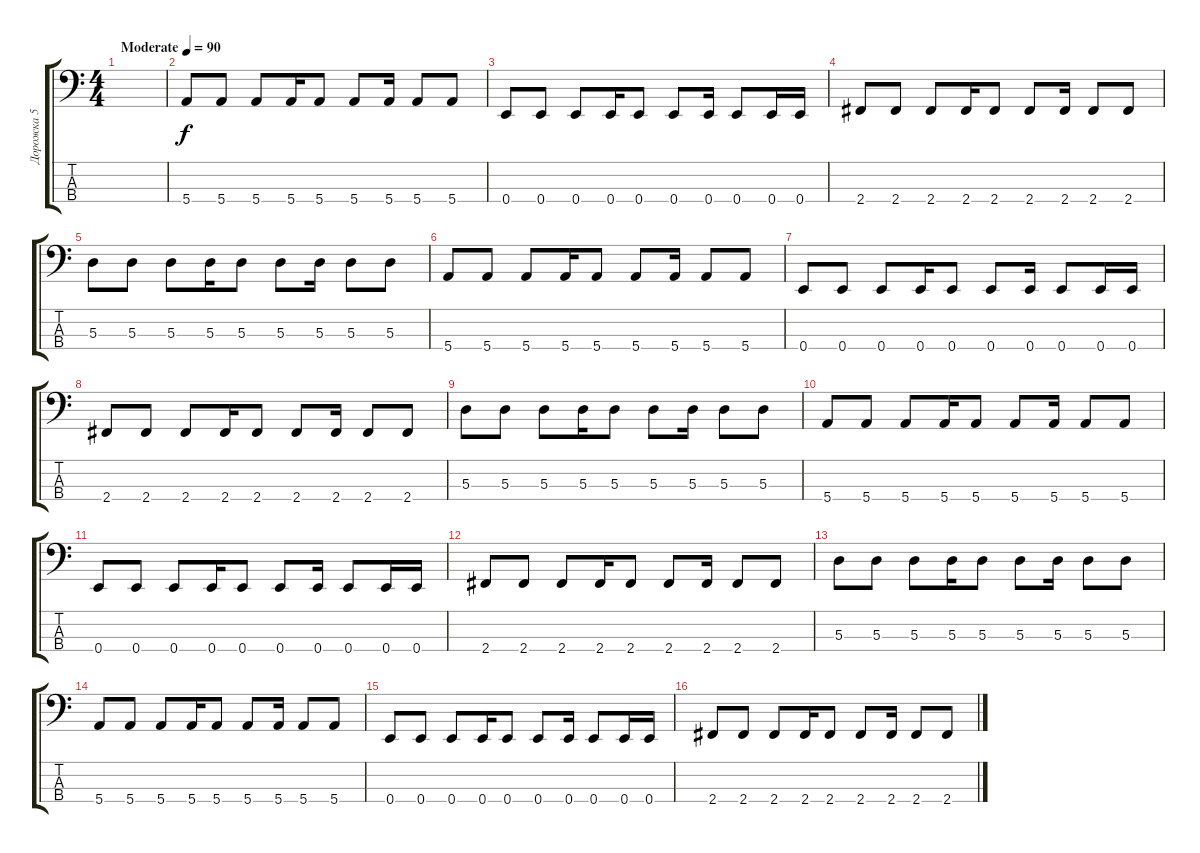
\track ("Дорожка 5" "Дорожка 5") {instrument electricbassfinger}
\staff {score tabs}
\tuning (G2 D2 A1 E1) {hide}
\ts (4 4)
\tempo (90 "Moderate")
\clef f4
\ks c
|
5.4.8 5.4.8 5.4.8 5.4.16 5.4.8 5.4.8 5.4.16 5.4.8 5.4.8 |
0.4.8 0.4.8 0.4.8 0.4.16 0.4.8 0.4.8 0.4.16 0.4.8 0.4.16 0.4.16 |
2.4.8 2.4.8 2.4.8 2.4.16 2.4.8 2.4.8 2.4.16 2.4.8 2.4.8 |
5.3.8 5.3.8 5.3.8 5.3.16 5.3.8 5.3.8 5.3.16 5.3.8 5.3.8 |
5.4.8 5.4.8 5.4.8 5.4.16 5.4.8 5.4.8 5.4.16 5.4.8 5.4.8 |
0.4.8 0.4.8 0.4.8 0.4.16 0.4.8 0.4.8 0.4.16 0.4.8 0.4.16 0.4.16 |
2.4.8 2.4.8 2.4.8 2.4.16 2.4.8 2.4.8 2.4.16 2.4.8 2.4.8 |
5.3.8 5.3.8 5.3.8 5.3.16 5.3.8 5.3.8 5.3.16 5.3.8 5.3.8 |
5.4.8 5.4.8 5.4.8 5.4.16 5.4.8 5.4.8 5.4.16 5.4.8 5.4.8 |
0.4.8 0.4.8 0.4.8 0.4.16 0.4.8 0.4.8 0.4.16 0.4.8 0.4.16 0.4.16 |
2.4.8 2.4.8 2.4.8 2.4.16 2.4.8 2.4.8 2.4.16 2.4.8 2.4.8 |
5.3.8 5.3.8 5.3.8 5.3.16 5.3.8 5.3.8 5.3.16 5.3.8 5.3.8 |
5.4.8 5.4.8 5.4.8 5.4.16 5.4.8 5.4.8 5.4.16 5.4.8 5.4.8 |
0.4.8 0.4.8 0.4.8 0.4.16 0.4.8 0.4.8 0.4.16 0.4.8 0.4.16 0.4.16 |
2.4.8 2.4.8 2.4.8 2.4.16 2.4.8 2.4.8 2.4.16 2.4.8 2.4.8
